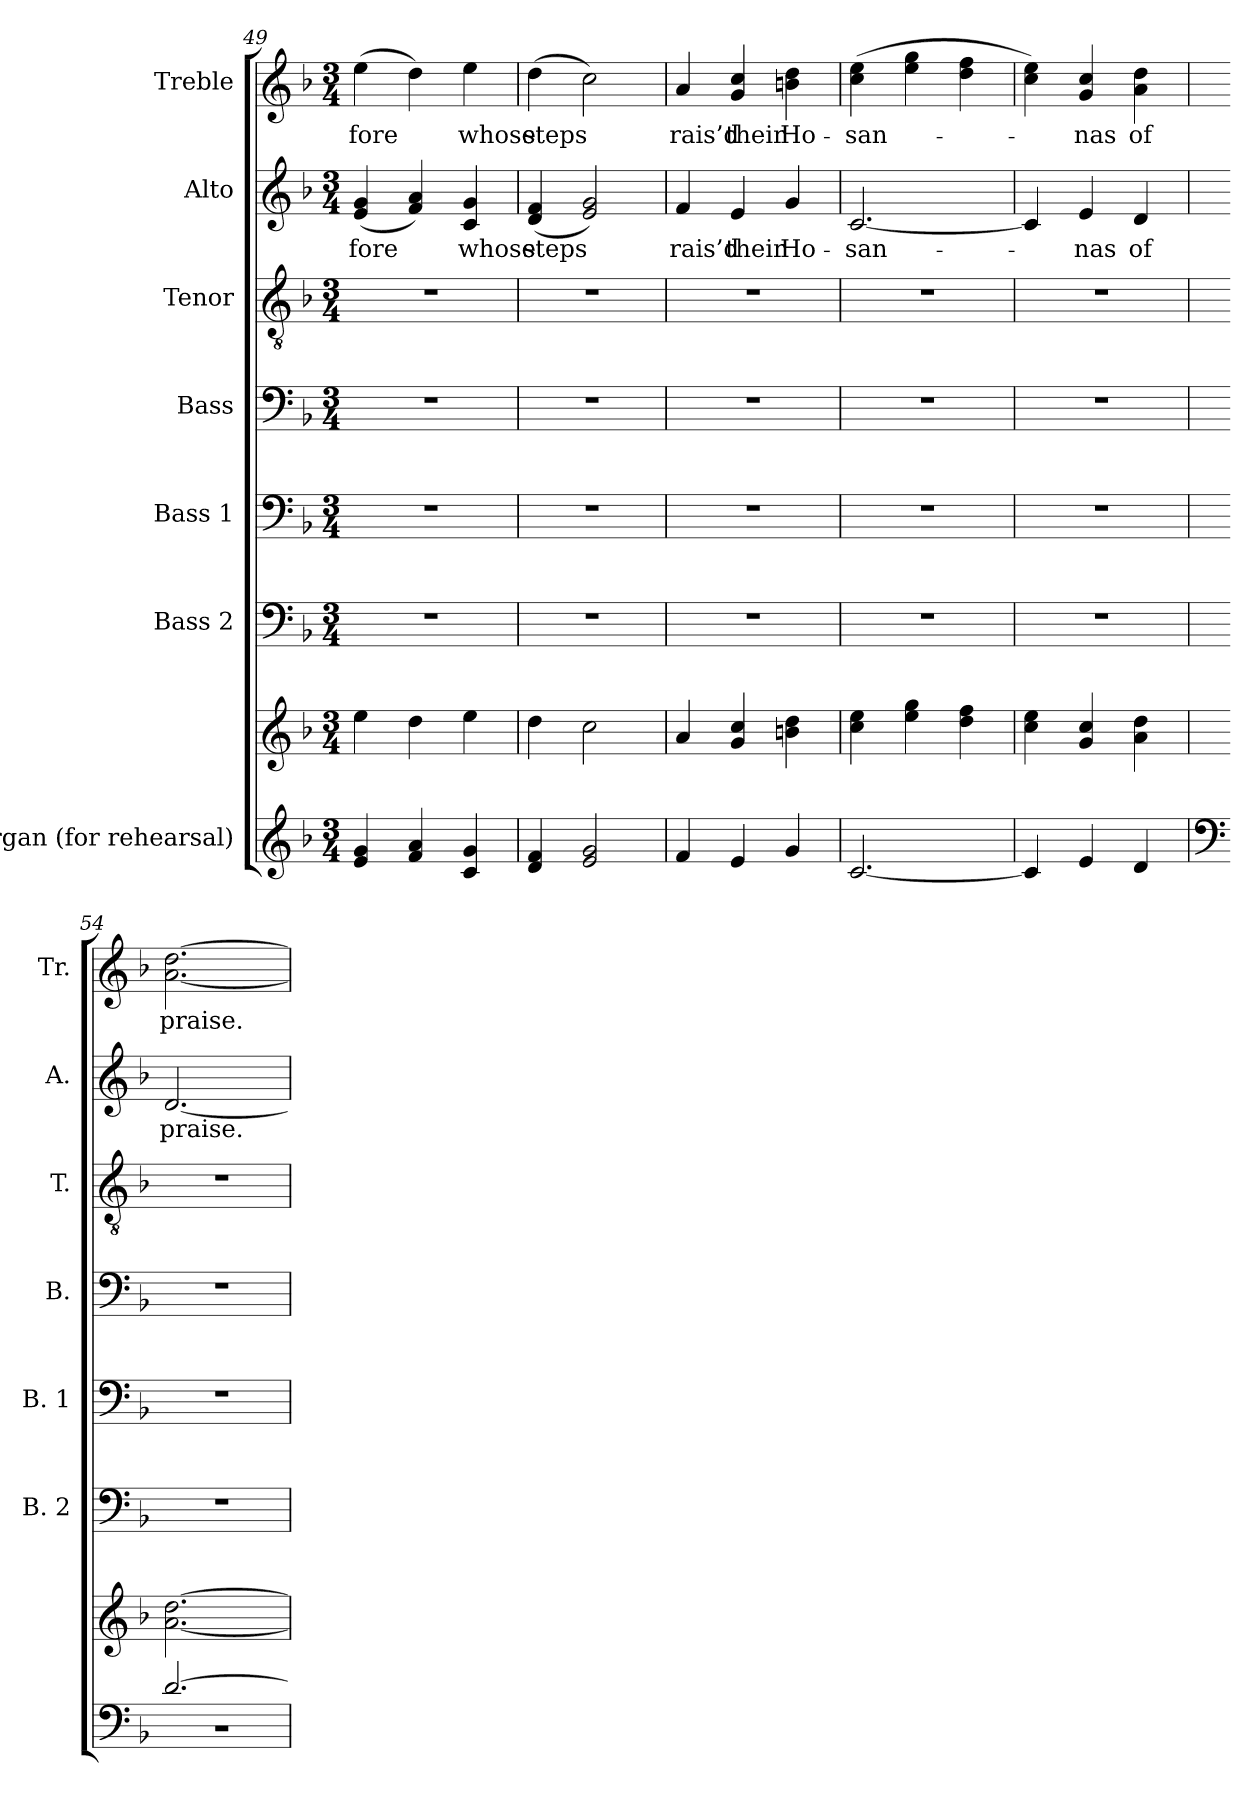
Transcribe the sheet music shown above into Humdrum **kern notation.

**kern	**kern	**kern	**kern	**kern	**kern	**kern	**text	**kern	**text
*part7	*part7	*part6	*part5	*part4	*part3	*part2	*part2	*part1	*part1
*staff8	*staff7	*staff6	*staff5	*staff4	*staff3	*staff2	*staff2	*staff1	*staff1
*I"Organ (for rehearsal)	*	*I"Bass 2	*I"Bass 1	*I"Bass	*I"Tenor	*I"Alto	*	*I"Treble	*
*	*	*I'B. 2	*I'B. 1	*I'B.	*I'T.	*I'A.	*	*I'Tr.	*
*clefG2	*clefG2	*clefF4	*clefF4	*clefF4	*clefGv2	*clefG2	*	*clefG2	*
*	*	*	*	*	*ITrd7c12	*	*	*	*
*k[b-]	*k[b-]	*k[b-]	*k[b-]	*k[b-]	*k[b-]	*k[b-]	*	*k[b-]	*
*F:	*F:	*F:	*F:	*F:	*F:	*F:	*	*F:	*
*M3/4	*M3/4	*M3/4	*M3/4	*M3/4	*M3/4	*M3/4	*	*M3/4	*
=49	=49	=49	=49	=49	=49	=49	=49	=49	=49
!	!	!LO:N:vis=1	!LO:N:vis=1	!LO:N:vis=1	!LO:N:vis=1	!	!	!	!
!	!	!	!	!	!	!	!LO:LY:b:color=#000000	!	!
!	!	!	!	!	!	!	!	!	!LO:LY:b:color=#000000
4ei/ 4gi	4eei\	2.r	2.r	2.r	2.r	(4ei/ 4gi	-fore	(4eei\	-fore
4fi/ 4ai	4ddi\	.	.	.	.	4fi/ 4ai)	.	4ddi\)	.
!	!	!	!	!	!	!	!LO:LY:b:color=#000000	!	!
!	!	!	!	!	!	!	!	!	!LO:LY:b:color=#000000
4ci/ 4gi	4eei\	.	.	.	.	4ci/ 4gi	whose	4eei\	whose
!!LO:PB:g=z
=50	=50	=50	=50	=50	=50	=50	=50	=50	=50
!	!	!LO:N:vis=1	!LO:N:vis=1	!LO:N:vis=1	!LO:N:vis=1	!	!	!	!
!	!	!	!	!	!	!	!LO:LY:b:color=#000000	!	!
!	!	!	!	!	!	!	!	!	!LO:LY:b:color=#000000
4di/ 4fi	4ddi\	2.r	2.r	2.r	2.r	(4di/ 4fi	steps	(4ddi\	steps
2ei/ 2gi	2cci\	.	.	.	.	2ei/ 2gi)	.	2cci\)	.
=51	=51	=51	=51	=51	=51	=51	=51	=51	=51
!	!	!LO:N:vis=1	!LO:N:vis=1	!LO:N:vis=1	!LO:N:vis=1	!	!	!	!
!	!	!	!	!	!	!	!LO:LY:b:color=#000000	!	!
!	!	!	!	!	!	!	!	!	!LO:LY:b:color=#000000
4fi/	4ai/	2.r	2.r	2.r	2.r	4fi/	rais’d	4ai/	rais’d
!	!	!	!	!	!	!	!LO:LY:b:color=#000000	!	!
!	!	!	!	!	!	!	!	!	!LO:LY:b:color=#000000
4ei/	4gi/ 4cci	.	.	.	.	4ei/	their	4gi/ 4cci	their
!	!	!	!	!	!	!	!LO:LY:b:color=#000000	!	!
!	!	!	!	!	!	!	!	!	!LO:LY:b:color=#000000
4gi/	4bni\ 4ddi	.	.	.	.	4gi/	Ho-	4bni\ 4ddi	Ho-
=52	=52	=52	=52	=52	=52	=52	=52	=52	=52
!	!	!LO:N:vis=1	!LO:N:vis=1	!LO:N:vis=1	!LO:N:vis=1	!	!	!	!
!	!	!	!	!	!	!	!LO:LY:b:color=#000000	!	!
!	!	!	!	!	!	!	!	!	!LO:LY:b:color=#000000
[2.ci/	4cci\ 4eei	2.r	2.r	2.r	2.r	[2.ci/	-san-	(4cci\ 4eei	-san-
.	4eei\ 4ggi	.	.	.	.	.	.	4eei\ 4ggi	.
.	4ddi\ 4ffi	.	.	.	.	.	.	4ddi\ 4ffi	.
=53	=53	=53	=53	=53	=53	=53	=53	=53	=53
!	!	!LO:N:vis=1	!LO:N:vis=1	!LO:N:vis=1	!LO:N:vis=1	!	!	!	!
4ci/]	4cci\ 4eei	2.r	2.r	2.r	2.r	4ci/]	.	4cci\ 4eei)	.
!	!	!	!	!	!	!	!LO:LY:b:color=#000000	!	!
!	!	!	!	!	!	!	!	!	!LO:LY:b:color=#000000
4ei/	4gi/ 4cci	.	.	.	.	4ei/	-nas	4gi/ 4cci	-nas
!	!	!	!	!	!	!	!LO:LY:b:color=#000000	!	!
!	!	!	!	!	!	!	!	!	!LO:LY:b:color=#000000
4di/	4ai\ 4ddi	.	.	.	.	4di/	of	4ai\ 4ddi	of
=54	=54	=54	=54	=54	=54	=54	=54	=54	=54
*clefF4	*	*	*	*	*	*	*	*	*
*^	*	*	*	*	*	*	*	*	*
!	!	!	!LO:N:vis=1	!LO:N:vis=1	!LO:N:vis=1	!LO:N:vis=1	!	!	!	!
!	!	!	!	!	!	!	!	!LO:LY:b:color=#000000	!	!
!	!	!	!	!	!	!	!	!	!	!LO:LY:b:color=#000000
[2.di/	2.r	[2.ai\ [2.ddi	2.r	2.r	2.r	2.r	[2.di/	praise.	[2.ai\ [2.ddi	praise.
*v	*v	*	*	*	*	*	*	*	*	*
=	=	=	=	=	=	=	=	=	=
*-	*-	*-	*-	*-	*-	*-	*-	*-	*-
